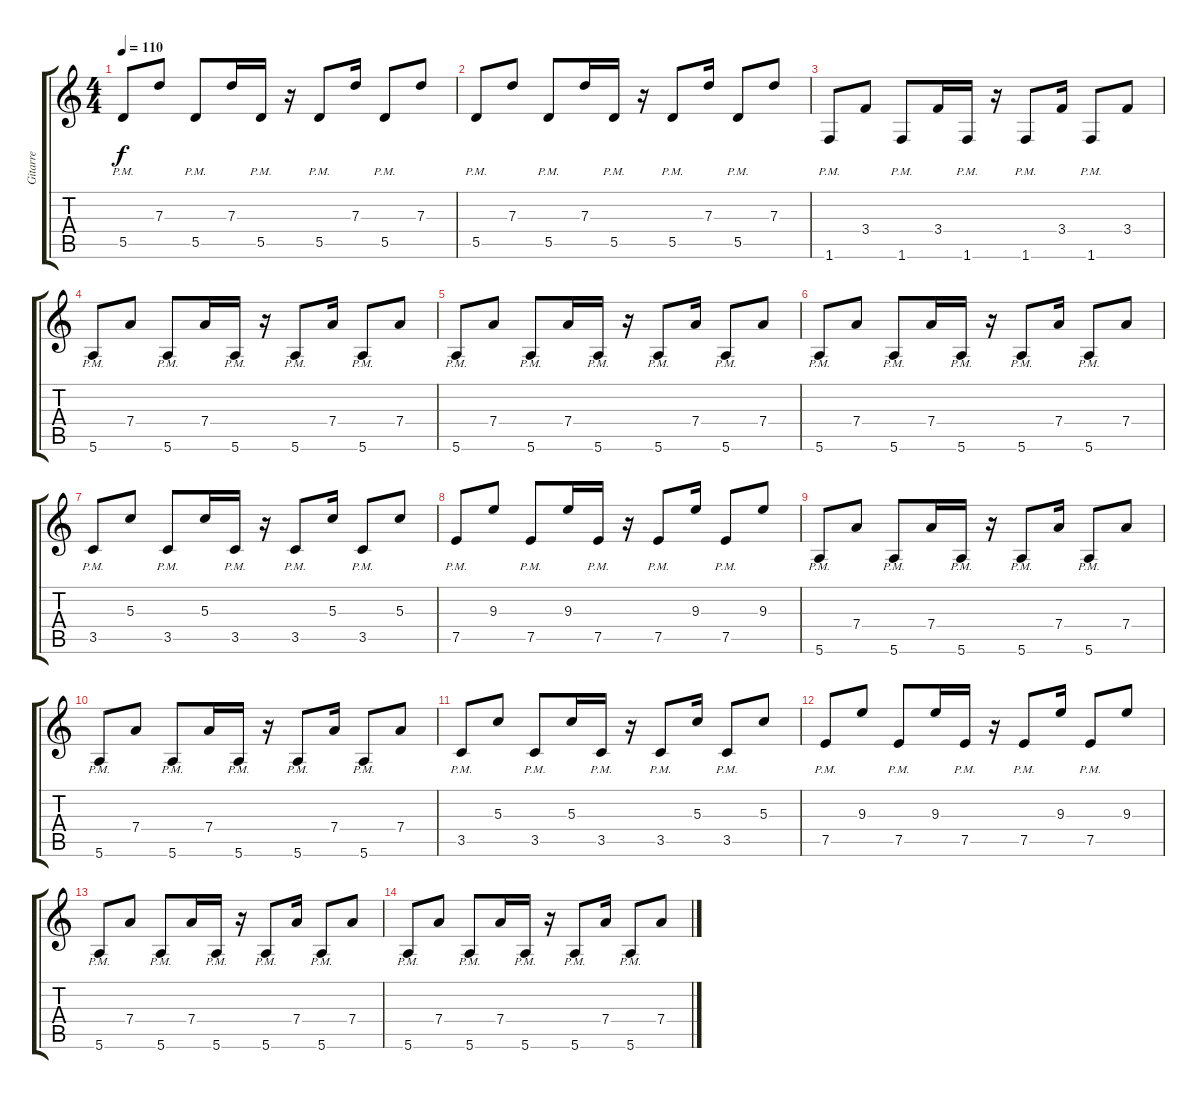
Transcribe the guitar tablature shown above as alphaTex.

\track ("Gitarre" "Gitarre") {instrument distortionguitar}
\staff {score tabs}
\tuning (E4 B3 G3 D3 A2 E2) {hide}
\ts (4 4)
\tempo 110
\clef g2
\ks c
5.5{pm}.8{dy f} 7.3.8 5.5{pm}.8 7.3.16 5.5{pm}.16 r.16 5.5{pm}.8 7.3.16 5.5{pm}.8 7.3.8 |
5.5{pm}.8 7.3.8 5.5{pm}.8 7.3.16 5.5{pm}.16 r.16 5.5{pm}.8 7.3.16 5.5{pm}.8 7.3.8 |
1.6{pm}.8 3.4.8 1.6{pm}.8 3.4.16 1.6{pm}.16 r.16 1.6{pm}.8 3.4.16 1.6{pm}.8 3.4.8 |
5.6{pm}.8 7.4.8 5.6{pm}.8 7.4.16 5.6{pm}.16 r.16 5.6{pm}.8 7.4.16 5.6{pm}.8 7.4.8 |
5.6{pm}.8 7.4.8 5.6{pm}.8 7.4.16 5.6{pm}.16 r.16 5.6{pm}.8 7.4.16 5.6{pm}.8 7.4.8 |
5.6{pm}.8 7.4.8 5.6{pm}.8 7.4.16 5.6{pm}.16 r.16 5.6{pm}.8 7.4.16 5.6{pm}.8 7.4.8 |
3.5{pm}.8 5.3.8 3.5{pm}.8 5.3.16 3.5{pm}.16 r.16 3.5{pm}.8 5.3.16 3.5{pm}.8 5.3.8 |
7.5{pm}.8 9.3.8 7.5{pm}.8 9.3.16 7.5{pm}.16 r.16 7.5{pm}.8 9.3.16 7.5{pm}.8 9.3.8 |
5.6{pm}.8 7.4.8 5.6{pm}.8 7.4.16 5.6{pm}.16 r.16 5.6{pm}.8 7.4.16 5.6{pm}.8 7.4.8 |
5.6{pm}.8 7.4.8 5.6{pm}.8 7.4.16 5.6{pm}.16 r.16 5.6{pm}.8 7.4.16 5.6{pm}.8 7.4.8 |
3.5{pm}.8 5.3.8 3.5{pm}.8 5.3.16 3.5{pm}.16 r.16 3.5{pm}.8 5.3.16 3.5{pm}.8 5.3.8 |
7.5{pm}.8 9.3.8 7.5{pm}.8 9.3.16 7.5{pm}.16 r.16 7.5{pm}.8 9.3.16 7.5{pm}.8 9.3.8 |
5.6{pm}.8 7.4.8 5.6{pm}.8 7.4.16 5.6{pm}.16 r.16 5.6{pm}.8 7.4.16 5.6{pm}.8 7.4.8 |
5.6{pm}.8 7.4.8 5.6{pm}.8 7.4.16 5.6{pm}.16 r.16 5.6{pm}.8 7.4.16 5.6{pm}.8 7.4.8
